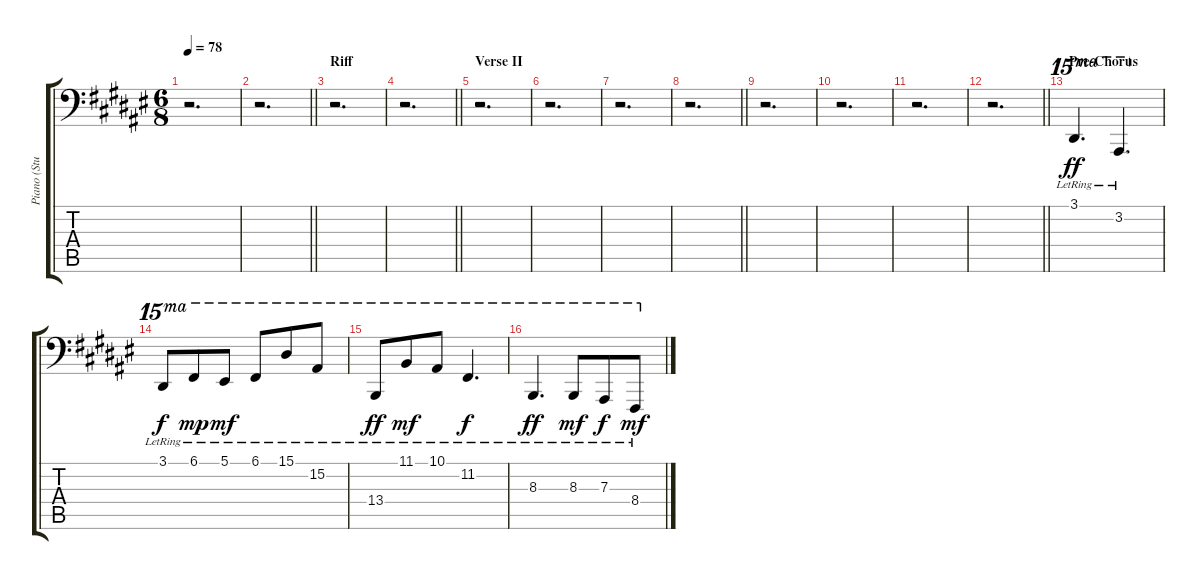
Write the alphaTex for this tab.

\track ("Piano (Studio)" "Piano (Stu") {instrument electricgrandpiano}
\staff {score tabs}
\tuning (C4 G3 Eb3 Bb2 F2 Bb1) {hide}
\ts (6 8)
\tempo 78
\clef f4
\ks d#minor
r.2{d dy f} |
\barLineRight lightlight
r.2{d} |
\section ("" "Riff")
r.2{d} |
\barLineRight lightlight
r.2{d} |
\section ("" "Verse II")
r.2{d} |
r.2{d} |
r.2{d} |
\barLineRight lightlight
r.2{d} |
r.2{d} |
r.2{d} |
r.2{d} |
\barLineRight lightlight
r.2{d} |
\section ("" "Pre-Chorus")
3.1{lr}.4{d ot 15ma dy ff} 3.2{lr}.4{d ot 15ma} |
3.1{lr}.8{ot 15ma dy f} 6.1{lr}.8{ot 15ma dy mp} 5.1{lr}.8{ot 15ma dy mf} 6.1{lr}.8{ot 15ma} 15.1{lr}.8{ot 15ma} 15.2{lr}.8{ot 15ma} |
13.4{lr}.8{ot 15ma dy ff} 11.1{lr}.8{ot 15ma dy mf} 10.1{lr}.8{ot 15ma} 11.2{lr}.4{d ot 15ma dy f} |
8.3{lr}.4{d ot 15ma dy ff} 8.3{lr}.8{ot 15ma dy mf} 7.3{lr}.8{ot 15ma dy f} 8.4{lr}.8{ot 15ma dy mf}
